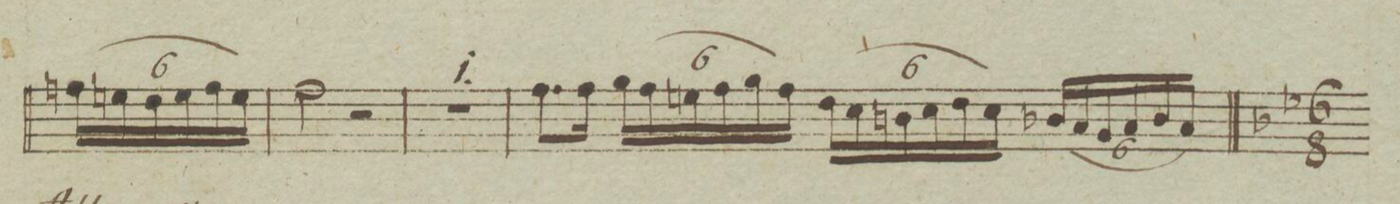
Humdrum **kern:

**kern	**dynam
*I"Violino Primo	*
*clefG2	*
*k[b-e-]	*
*met(c)	*
*M4/4	*
(24ffn\LL	.
24een\	.
24dd\	.
24ee\	.
24ff\	.
24ee\JJ)	.
=17	=17
2ff\	.
2r	.
=18	=18
1r	.
=19	=19
8.ff\L	.
16ff\Jk	.
(24gg\LL	.
24ff\	.
24een\	.
24ff\	.
24gg\	.
24ff\JJ)	.
(24dd\LL	.
24cc\	.
24bn\	.
24cc\	.
24dd\	.
24cc\JJ)	.
(24b-X/LL	.
24a/	.
24g/	.
24a/	.
24b-/	.
24a/JJ)	.
==20	==20
*M6/8	*
*k[b-e-]	*
*-	*-
